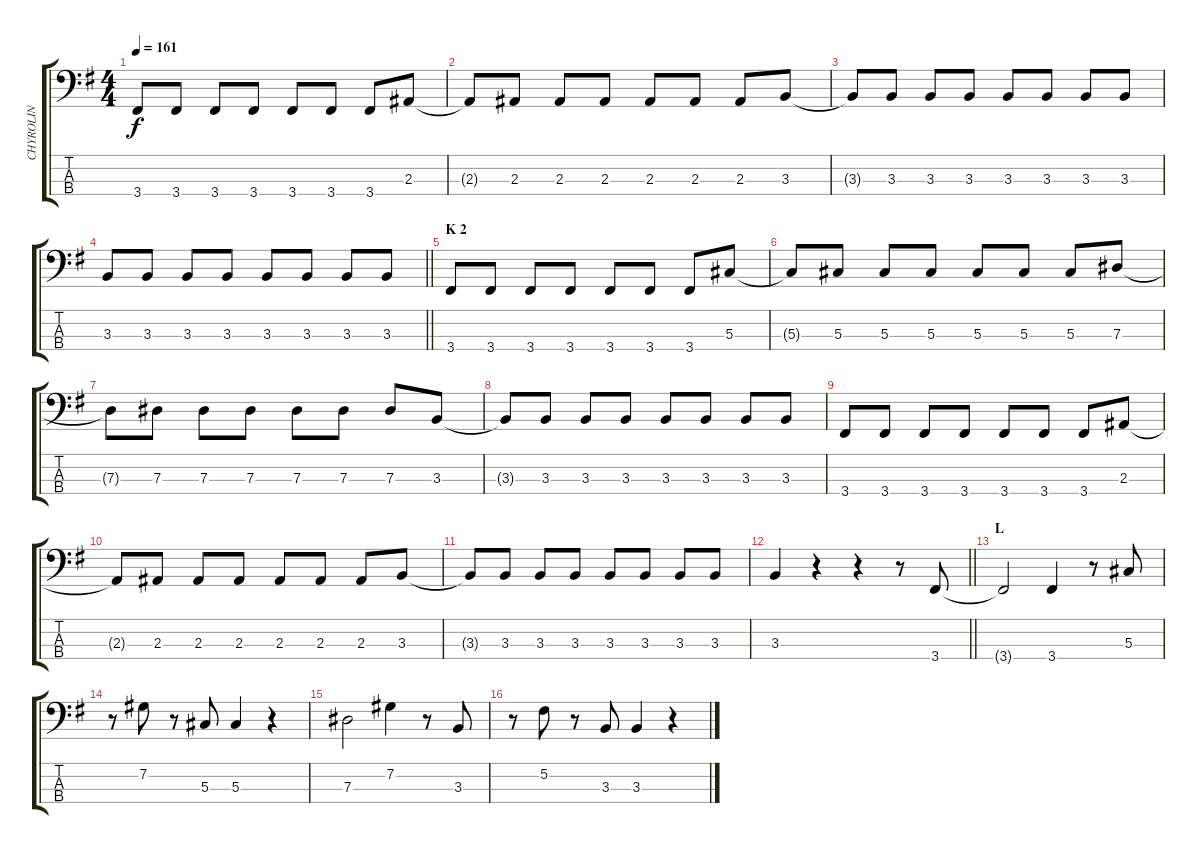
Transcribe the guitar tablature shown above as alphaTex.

\track ("CHYROLIN" "CHYROLIN") {instrument electricbasspick}
\staff {score tabs}
\tuning (Gb2 Db2 Ab1 Eb1) {hide}
\ts (4 4)
\tempo 161
\clef f4
\ks g
3.4.8{dy f} 3.4.8 3.4.8 3.4.8 3.4.8 3.4.8 3.4.8 2.3.8 |
2.3{t}.8 2.3.8 2.3.8 2.3.8 2.3.8 2.3.8 2.3.8 3.3.8 |
3.3{t}.8 3.3.8 3.3.8 3.3.8 3.3.8 3.3.8 3.3.8 3.3.8 |
\barLineRight lightlight
3.3.8 3.3.8 3.3.8 3.3.8 3.3.8 3.3.8 3.3.8 3.3.8 |
\section ("" "K 2")
3.4.8 3.4.8 3.4.8 3.4.8 3.4.8 3.4.8 3.4.8 5.3.8 |
5.3{t}.8 5.3.8 5.3.8 5.3.8 5.3.8 5.3.8 5.3.8 7.3.8 |
7.3{t}.8 7.3.8 7.3.8 7.3.8 7.3.8 7.3.8 7.3.8 3.3.8 |
3.3{t}.8 3.3.8 3.3.8 3.3.8 3.3.8 3.3.8 3.3.8 3.3.8 |
3.4.8 3.4.8 3.4.8 3.4.8 3.4.8 3.4.8 3.4.8 2.3.8 |
2.3{t}.8 2.3.8 2.3.8 2.3.8 2.3.8 2.3.8 2.3.8 3.3.8 |
3.3{t}.8 3.3.8 3.3.8 3.3.8 3.3.8 3.3.8 3.3.8 3.3.8 |
\barLineRight lightlight
3.3.4 r.4 r.4 r.8 3.4.8 |
\section ("" "L")
3.4{t}.2 3.4.4 r.8 5.3.8 |
r.8 7.2.8 r.8 5.3.8 5.3.4 r.4 |
7.3.2 7.2.4 r.8 3.3.8 |
r.8 5.2.8 r.8 3.3.8 3.3.4 r.4
